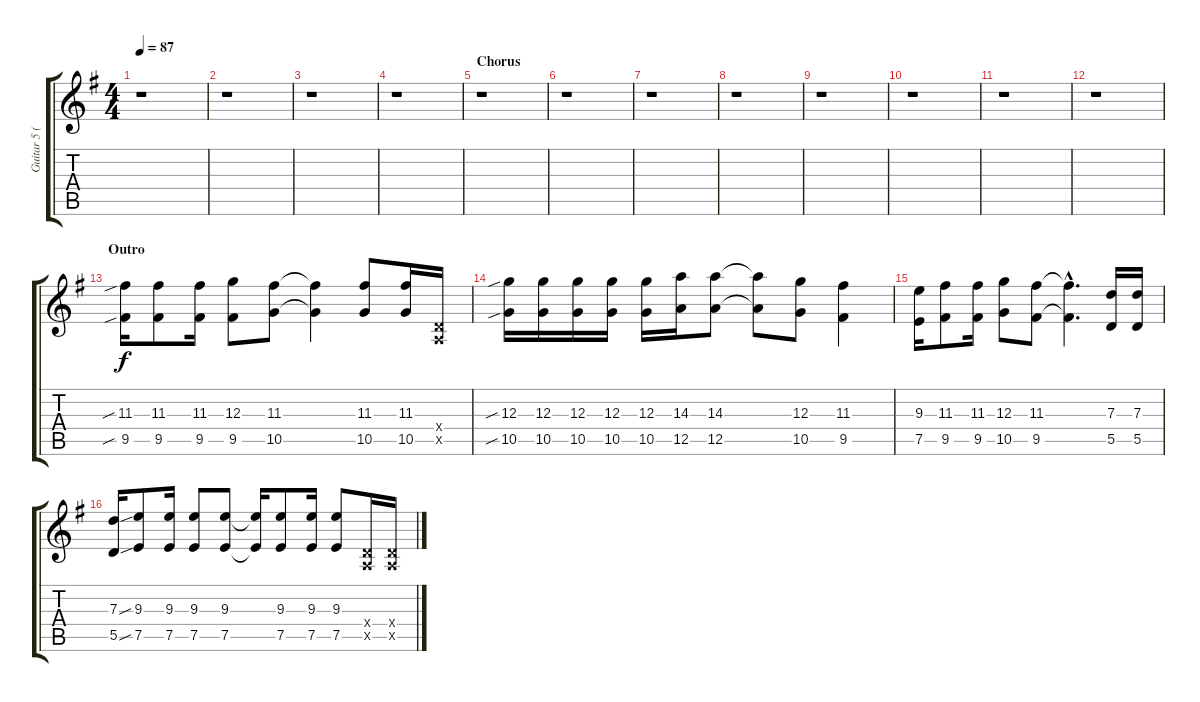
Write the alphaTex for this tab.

\track ("Guitar 5 (Solo)" "Guitar 5 (") {instrument distortionguitar}
\staff {score tabs}
\tuning (E4 B3 G3 D3 A2 E2) {hide}
\ts (4 4)
\tempo 87
\clef g2
\ks g
r.1{dy f} |
r.1 |
r.1 |
r.1 |
\section ("" "Chorus")
r.1 |
r.1 |
r.1 |
r.1 |
r.1 |
r.1 |
r.1 |
r.1 |
\section ("" "Outro")
(11.3{sib} 9.5{sib}).16 (11.3 9.5).8 (11.3 9.5).16 (12.3 9.5).8 (11.3 10.5).8 (11.3{t} 10.5{t}).4 (11.3 10.5).8 (11.3 10.5).16 (0.4{x} 0.5{x}).16 |
(12.3{sib} 10.5{sib}).16 (12.3 10.5).16 (12.3 10.5).16 (12.3 10.5).16 (12.3 10.5).16 (14.3 12.5).16 (14.3 12.5).8 (14.3{t} 12.5{t}).8 (12.3 10.5).8 (11.3 9.5).4 |
(9.3 7.5).16 (11.3 9.5).8 (11.3 9.5).16 (12.3 10.5).8 (11.3 9.5).8 (11.3{hac t} 9.5{hac t}).4{d} (7.3 5.5).16 (7.3 5.5).16 |
(7.3{sou} 5.5{sou}).16 (9.3 7.5).8 (9.3 7.5).16 (9.3 7.5).8 (9.3 7.5).8 (9.3{t} 7.5{t}).16 (9.3 7.5).8 (9.3 7.5).16 (9.3 7.5).8 (0.4{x} 0.5{x}).16 (0.4{x} 0.5{x}).16
